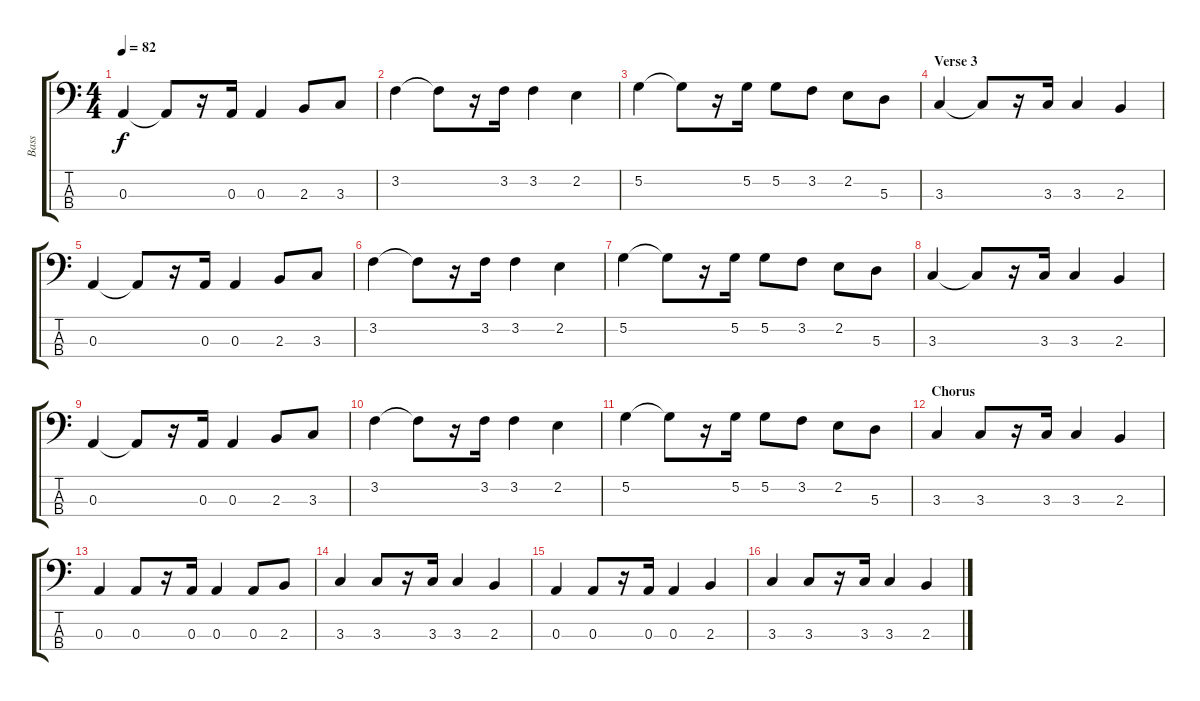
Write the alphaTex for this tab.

\track ("Bass" "Bass") {instrument electricbassfinger}
\staff {score tabs}
\tuning (G2 D2 A1 E1) {hide}
\ts (4 4)
\tempo 82
\clef f4
\ks c
0.3.4{dy f} 0.3{t}.8 r.16 0.3.16 0.3.4 2.3.8 3.3.8 |
3.2.4 3.2{t}.8 r.16 3.2.16 3.2.4 2.2.4 |
5.2.4 5.2{t}.8 r.16 5.2.16 5.2.8 3.2.8 2.2.8 5.3.8 |
\section ("" "Verse 3")
3.3.4 3.3{t}.8 r.16 3.3.16 3.3.4 2.3.4 |
0.3.4 0.3{t}.8 r.16 0.3.16 0.3.4 2.3.8 3.3.8 |
3.2.4 3.2{t}.8 r.16 3.2.16 3.2.4 2.2.4 |
5.2.4 5.2{t}.8 r.16 5.2.16 5.2.8 3.2.8 2.2.8 5.3.8 |
3.3.4 3.3{t}.8 r.16 3.3.16 3.3.4 2.3.4 |
0.3.4 0.3{t}.8 r.16 0.3.16 0.3.4 2.3.8 3.3.8 |
3.2.4 3.2{t}.8 r.16 3.2.16 3.2.4 2.2.4 |
5.2.4 5.2{t}.8 r.16 5.2.16 5.2.8 3.2.8 2.2.8 5.3.8 |
\section ("" "Chorus")
3.3.4 3.3.8 r.16 3.3.16 3.3.4 2.3.4 |
0.3.4 0.3.8 r.16 0.3.16 0.3.4 0.3.8 2.3.8 |
3.3.4 3.3.8 r.16 3.3.16 3.3.4 2.3.4 |
0.3.4 0.3.8 r.16 0.3.16 0.3.4 2.3.4 |
3.3.4 3.3.8 r.16 3.3.16 3.3.4 2.3.4
